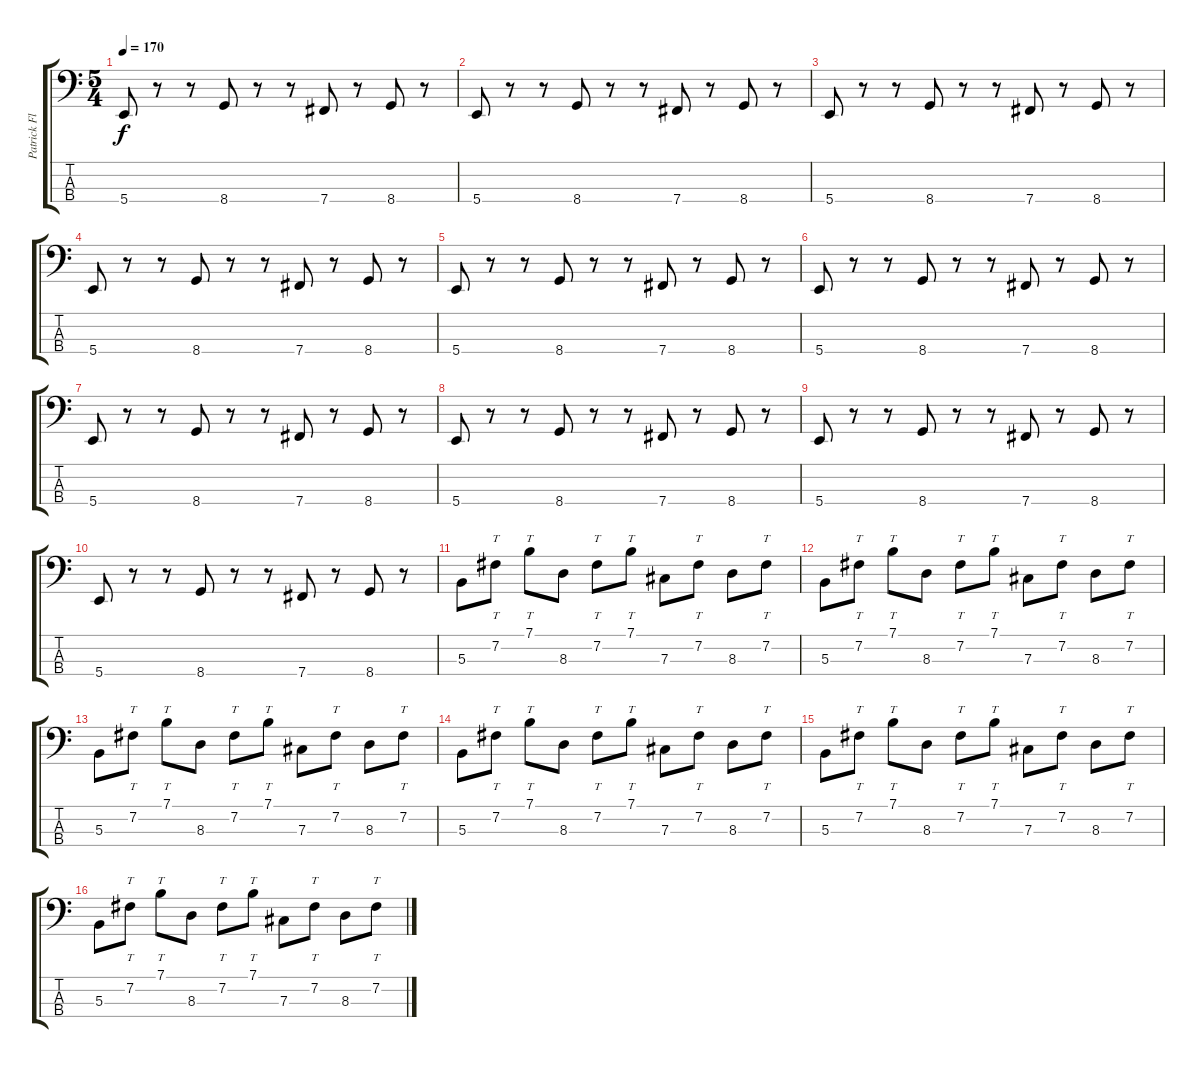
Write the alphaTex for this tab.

\track ("Patrick Flaherty" "Patrick Fl") {instrument electricbasspick}
\staff {score tabs}
\tuning (E2 B1 Gb1 B0) {hide}
\ts (5 4)
\tempo 170
\clef f4
\ks c
5.4.8{dy f} r.8 r.8 8.4.8 r.8 r.8 7.4.8 r.8 8.4.8 r.8 |
5.4.8 r.8 r.8 8.4.8 r.8 r.8 7.4.8 r.8 8.4.8 r.8 |
5.4.8 r.8 r.8 8.4.8 r.8 r.8 7.4.8 r.8 8.4.8 r.8 |
5.4.8 r.8 r.8 8.4.8 r.8 r.8 7.4.8 r.8 8.4.8 r.8 |
5.4.8 r.8 r.8 8.4.8 r.8 r.8 7.4.8 r.8 8.4.8 r.8 |
5.4.8 r.8 r.8 8.4.8 r.8 r.8 7.4.8 r.8 8.4.8 r.8 |
5.4.8 r.8 r.8 8.4.8 r.8 r.8 7.4.8 r.8 8.4.8 r.8 |
5.4.8 r.8 r.8 8.4.8 r.8 r.8 7.4.8 r.8 8.4.8 r.8 |
5.4.8 r.8 r.8 8.4.8 r.8 r.8 7.4.8 r.8 8.4.8 r.8 |
5.4.8 r.8 r.8 8.4.8 r.8 r.8 7.4.8 r.8 8.4.8 r.8 |
5.3.8 7.2.8{tt} 7.1.8{tt} 8.3.8 7.2.8{tt} 7.1.8{tt} 7.3.8 7.2.8{tt} 8.3.8 7.2.8{tt} |
5.3.8 7.2.8{tt} 7.1.8{tt} 8.3.8 7.2.8{tt} 7.1.8{tt} 7.3.8 7.2.8{tt} 8.3.8 7.2.8{tt} |
5.3.8 7.2.8{tt} 7.1.8{tt} 8.3.8 7.2.8{tt} 7.1.8{tt} 7.3.8 7.2.8{tt} 8.3.8 7.2.8{tt} |
5.3.8 7.2.8{tt} 7.1.8{tt} 8.3.8 7.2.8{tt} 7.1.8{tt} 7.3.8 7.2.8{tt} 8.3.8 7.2.8{tt} |
5.3.8 7.2.8{tt} 7.1.8{tt} 8.3.8 7.2.8{tt} 7.1.8{tt} 7.3.8 7.2.8{tt} 8.3.8 7.2.8{tt} |
5.3.8 7.2.8{tt} 7.1.8{tt} 8.3.8 7.2.8{tt} 7.1.8{tt} 7.3.8 7.2.8{tt} 8.3.8 7.2.8{tt}
